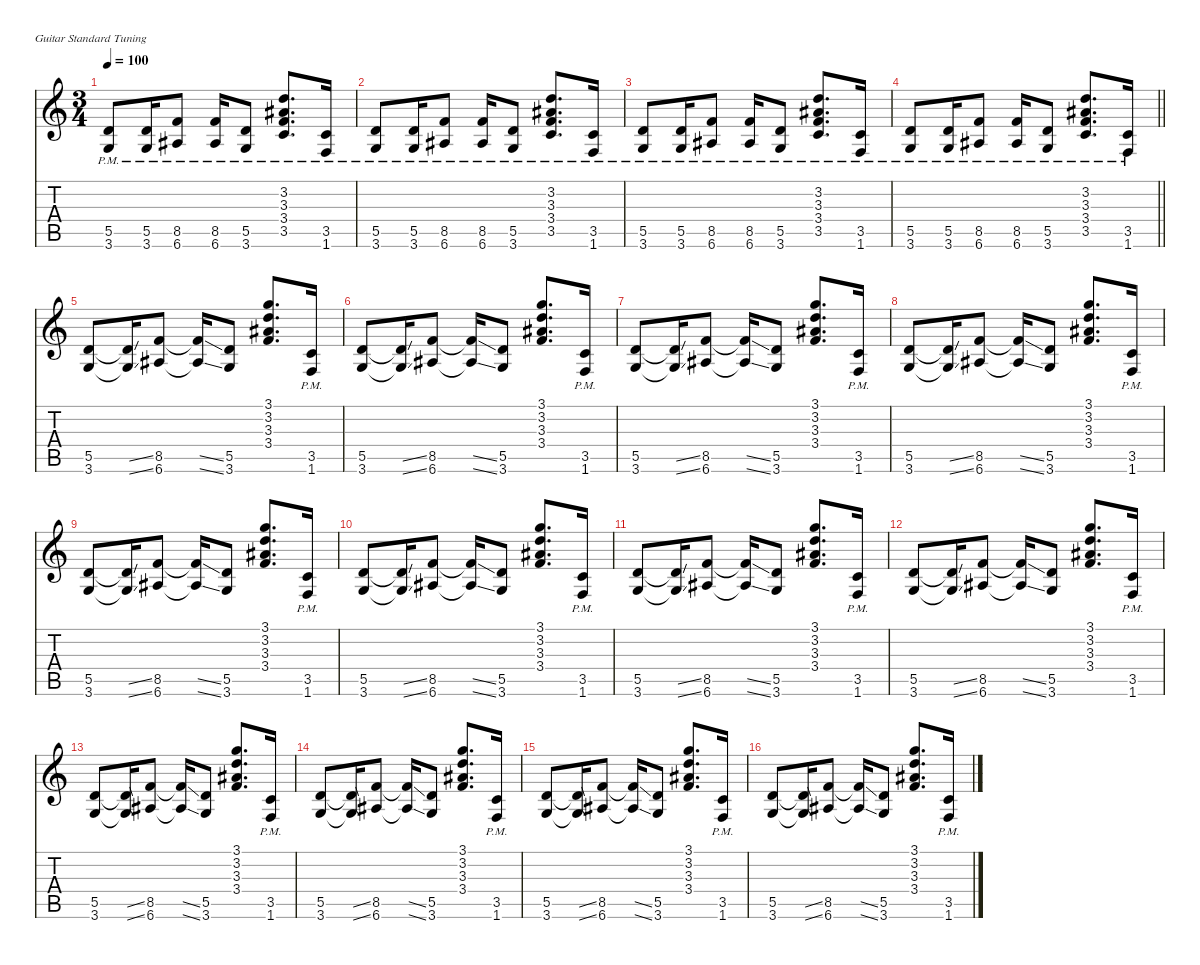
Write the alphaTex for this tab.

\defaultSystemsLayout 4
\hideDynamics
\bracketExtendMode nobrackets
\singleTrackTrackNamePolicy hidden
\multiTrackTrackNamePolicy hidden
\firstSystemTrackNameMode fullname
\firstSystemTrackNameOrientation horizontal
\otherSystemsTrackNameOrientation horizontal
\track ("Tony Iommi - Guitar" "od.guit.") {defaultSystemsLayout 4 instrument overdrivenguitar}
\staff {score tabs}
\tuning (E4 B3 G3 D3 A2 E2)
\ts (3 4)
\tempo 100
\clef g2
\ks c
(5.5{pm} 3.6{pm}).8{dy f beam Up} (5.5{pm} 3.6{pm}).16{beam Up} (8.5{pm} 6.6{pm acc #}).8{beam Up} (8.5{pm} 6.6{pm acc #}).16{beam Up} (5.5{pm} 3.6{pm}).8{beam Up} (3.2{pm} 3.3{pm acc #} 3.4{pm} 3.5{pm}).8{d beam Up} (3.5{pm} 1.6{pm}).16{beam Up} |
(5.5{pm} 3.6{pm}).8{beam Up} (5.5{pm} 3.6{pm}).16{beam Up} (8.5{pm} 6.6{pm acc #}).8{beam Up} (8.5{pm} 6.6{pm acc #}).16{beam Up} (5.5{pm} 3.6{pm}).8{beam Up} (3.2{pm} 3.3{pm acc #} 3.4{pm} 3.5{pm}).8{d beam Up} (3.5{pm} 1.6{pm}).16{beam Up} |
(5.5{pm} 3.6{pm}).8{beam Up} (5.5{pm} 3.6{pm}).16{beam Up} (8.5{pm} 6.6{pm acc #}).8{beam Up} (8.5{pm} 6.6{pm acc #}).16{beam Up} (5.5{pm} 3.6{pm}).8{beam Up} (3.2{pm} 3.3{pm acc #} 3.4{pm} 3.5{pm}).8{d beam Up} (3.5{pm} 1.6{pm}).16{beam Up} |
\barLineRight lightlight
(5.5{pm} 3.6{pm}).8{beam Up} (5.5{pm} 3.6{pm}).16{beam Up} (8.5{pm} 6.6{pm acc #}).8{beam Up} (8.5{pm} 6.6{pm acc #}).16{beam Up} (5.5{pm} 3.6{pm}).8{beam Up} (3.2{pm} 3.3{pm acc #} 3.4{pm} 3.5{pm}).8{d beam Up} (3.5{pm} 1.6{pm}).16{beam Up} |
\section ("" "")
(5.5 3.6).8{beam Up} (5.5{ss t} 3.6{ss t}).16{beam Up} (8.5 6.6{acc #}).8{beam Up} (8.5{ss t} 6.6{ss t acc #}).16{beam Up} (5.5 3.6).8{beam Up} (3.1 3.2 3.3{acc #} 3.4).8{d beam Up} (3.5{pm} 1.6{pm}).16{beam Up} |
(5.5 3.6).8{beam Up} (5.5{ss t} 3.6{ss t}).16{beam Up} (8.5 6.6{acc #}).8{beam Up} (8.5{ss t} 6.6{ss t acc #}).16{beam Up} (5.5 3.6).8{beam Up} (3.1 3.2 3.3{acc #} 3.4).8{d beam Up} (3.5{pm} 1.6{pm}).16{beam Up} |
(5.5 3.6).8{beam Up} (5.5{ss t} 3.6{ss t}).16{beam Up} (8.5 6.6{acc #}).8{beam Up} (8.5{ss t} 6.6{ss t acc #}).16{beam Up} (5.5 3.6).8{beam Up} (3.1 3.2 3.3{acc #} 3.4).8{d beam Up} (3.5{pm} 1.6{pm}).16{beam Up} |
(5.5 3.6).8{beam Up} (5.5{ss t} 3.6{ss t}).16{beam Up} (8.5 6.6{acc #}).8{beam Up} (8.5{ss t} 6.6{ss t acc #}).16{beam Up} (5.5 3.6).8{beam Up} (3.1 3.2 3.3{acc #} 3.4).8{d beam Up} (3.5{pm} 1.6{pm}).16{beam Up} |
(5.5 3.6).8{beam Up} (5.5{ss t} 3.6{ss t}).16{beam Up} (8.5 6.6{acc #}).8{beam Up} (8.5{ss t} 6.6{ss t acc #}).16{beam Up} (5.5 3.6).8{beam Up} (3.1 3.2 3.3{acc #} 3.4).8{d beam Up} (3.5{pm} 1.6{pm}).16{beam Up} |
(5.5 3.6).8{beam Up} (5.5{ss t} 3.6{ss t}).16{beam Up} (8.5 6.6{acc #}).8{beam Up} (8.5{ss t} 6.6{ss t acc #}).16{beam Up} (5.5 3.6).8{beam Up} (3.1 3.2 3.3{acc #} 3.4).8{d beam Up} (3.5{pm} 1.6{pm}).16{beam Up} |
(5.5 3.6).8{beam Up} (5.5{ss t} 3.6{ss t}).16{beam Up} (8.5 6.6{acc #}).8{beam Up} (8.5{ss t} 6.6{ss t acc #}).16{beam Up} (5.5 3.6).8{beam Up} (3.1 3.2 3.3{acc #} 3.4).8{d beam Up} (3.5{pm} 1.6{pm}).16{beam Up} |
(5.5 3.6).8{beam Up} (5.5{ss t} 3.6{ss t}).16{beam Up} (8.5 6.6{acc #}).8{beam Up} (8.5{ss t} 6.6{ss t acc #}).16{beam Up} (5.5 3.6).8{beam Up} (3.1 3.2 3.3{acc #} 3.4).8{d beam Up} (3.5{pm} 1.6{pm}).16{beam Up} |
(5.5 3.6).8{beam Up} (5.5{ss t} 3.6{ss t}).16{beam Up} (8.5 6.6{acc #}).8{beam Up} (8.5{ss t} 6.6{ss t acc #}).16{beam Up} (5.5 3.6).8{beam Up} (3.1 3.2 3.3{acc #} 3.4).8{d beam Up} (3.5{pm} 1.6{pm}).16{beam Up} |
(5.5 3.6).8{beam Up} (5.5{ss t} 3.6{ss t}).16{beam Up} (8.5 6.6{acc #}).8{beam Up} (8.5{ss t} 6.6{ss t acc #}).16{beam Up} (5.5 3.6).8{beam Up} (3.1 3.2 3.3{acc #} 3.4).8{d beam Up} (3.5{pm} 1.6{pm}).16{beam Up} |
(5.5 3.6).8{beam Up} (5.5{ss t} 3.6{ss t}).16{beam Up} (8.5 6.6{acc #}).8{beam Up} (8.5{ss t} 6.6{ss t acc #}).16{beam Up} (5.5 3.6).8{beam Up} (3.1 3.2 3.3{acc #} 3.4).8{d beam Up} (3.5{pm} 1.6{pm}).16{beam Up} |
(5.5 3.6).8{beam Up} (5.5{ss t} 3.6{ss t}).16{beam Up} (8.5 6.6{acc #}).8{beam Up} (8.5{ss t} 6.6{ss t acc #}).16{beam Up} (5.5 3.6).8{beam Up} (3.1 3.2 3.3{acc #} 3.4).8{d beam Up} (3.5{pm} 1.6{pm}).16{beam Up}
